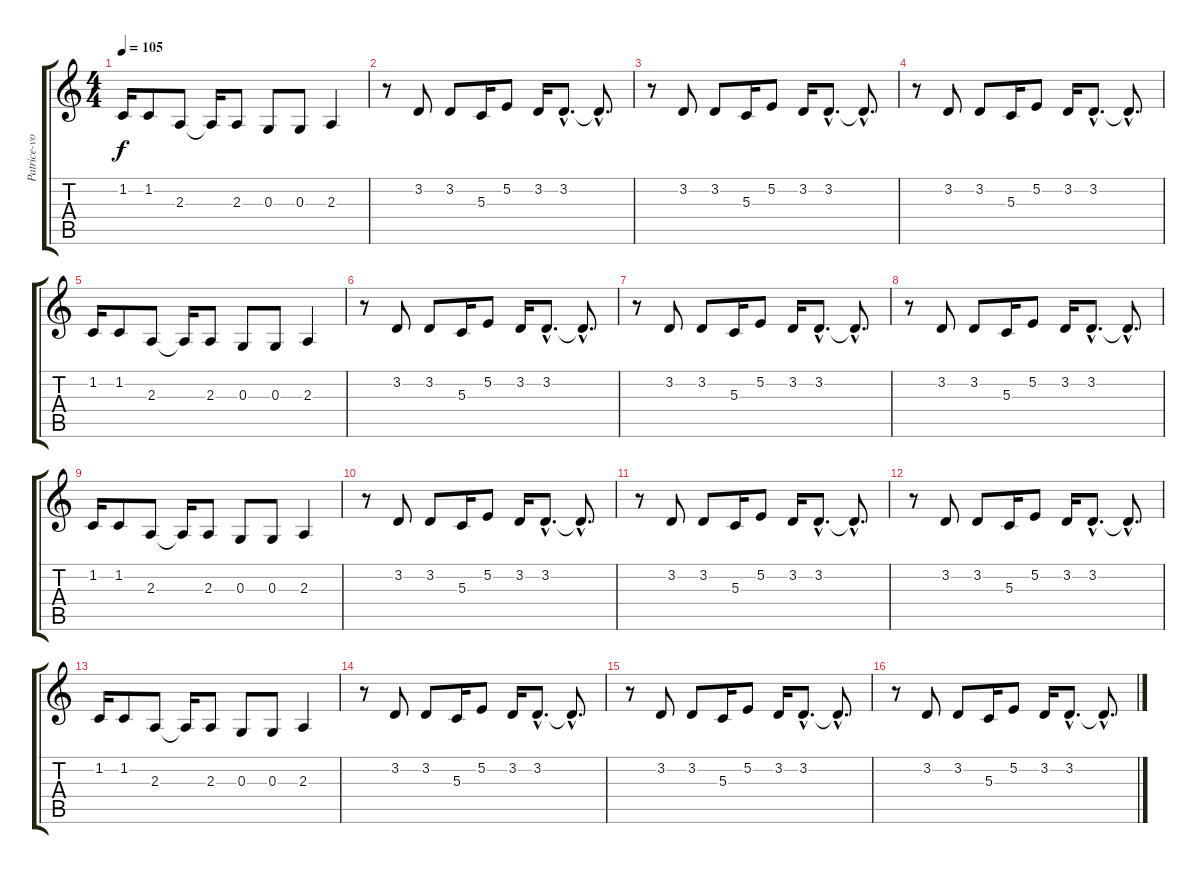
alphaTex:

\track ("Patrice-voice" "Patrice-vo") {instrument lead2sawtooth}
\staff {score tabs}
\tuning (E4 B3 G3 D3 A2 E2) {hide}
\ts (4 4)
\tempo 105
\clef g2
\ks c
1.2.16{dy f} 1.2.8 2.3.8 2.3{t}.16 2.3.8 0.3.8 0.3.8 2.3.4 |
r.8 3.2.8 3.2.8 5.3.16 5.2.8 3.2.16 3.2{hac}.8{d} 3.2{hac t}.8{d} |
r.8 3.2.8 3.2.8 5.3.16 5.2.8 3.2.16 3.2{hac}.8{d} 3.2{hac t}.8{d} |
r.8 3.2.8 3.2.8 5.3.16 5.2.8 3.2.16 3.2{hac}.8{d} 3.2{hac t}.8{d} |
1.2.16 1.2.8 2.3.8 2.3{t}.16 2.3.8 0.3.8 0.3.8 2.3.4 |
r.8 3.2.8 3.2.8 5.3.16 5.2.8 3.2.16 3.2{hac}.8{d} 3.2{hac t}.8{d} |
r.8 3.2.8 3.2.8 5.3.16 5.2.8 3.2.16 3.2{hac}.8{d} 3.2{hac t}.8{d} |
r.8 3.2.8 3.2.8 5.3.16 5.2.8 3.2.16 3.2{hac}.8{d} 3.2{hac t}.8{d} |
1.2.16 1.2.8 2.3.8 2.3{t}.16 2.3.8 0.3.8 0.3.8 2.3.4 |
r.8 3.2.8 3.2.8 5.3.16 5.2.8 3.2.16 3.2{hac}.8{d} 3.2{hac t}.8{d} |
r.8 3.2.8 3.2.8 5.3.16 5.2.8 3.2.16 3.2{hac}.8{d} 3.2{hac t}.8{d} |
r.8 3.2.8 3.2.8 5.3.16 5.2.8 3.2.16 3.2{hac}.8{d} 3.2{hac t}.8{d} |
1.2.16 1.2.8 2.3.8 2.3{t}.16 2.3.8 0.3.8 0.3.8 2.3.4 |
r.8 3.2.8 3.2.8 5.3.16 5.2.8 3.2.16 3.2{hac}.8{d} 3.2{hac t}.8{d} |
r.8 3.2.8 3.2.8 5.3.16 5.2.8 3.2.16 3.2{hac}.8{d} 3.2{hac t}.8{d} |
r.8 3.2.8 3.2.8 5.3.16 5.2.8 3.2.16 3.2{hac}.8{d} 3.2{hac t}.8{d}
